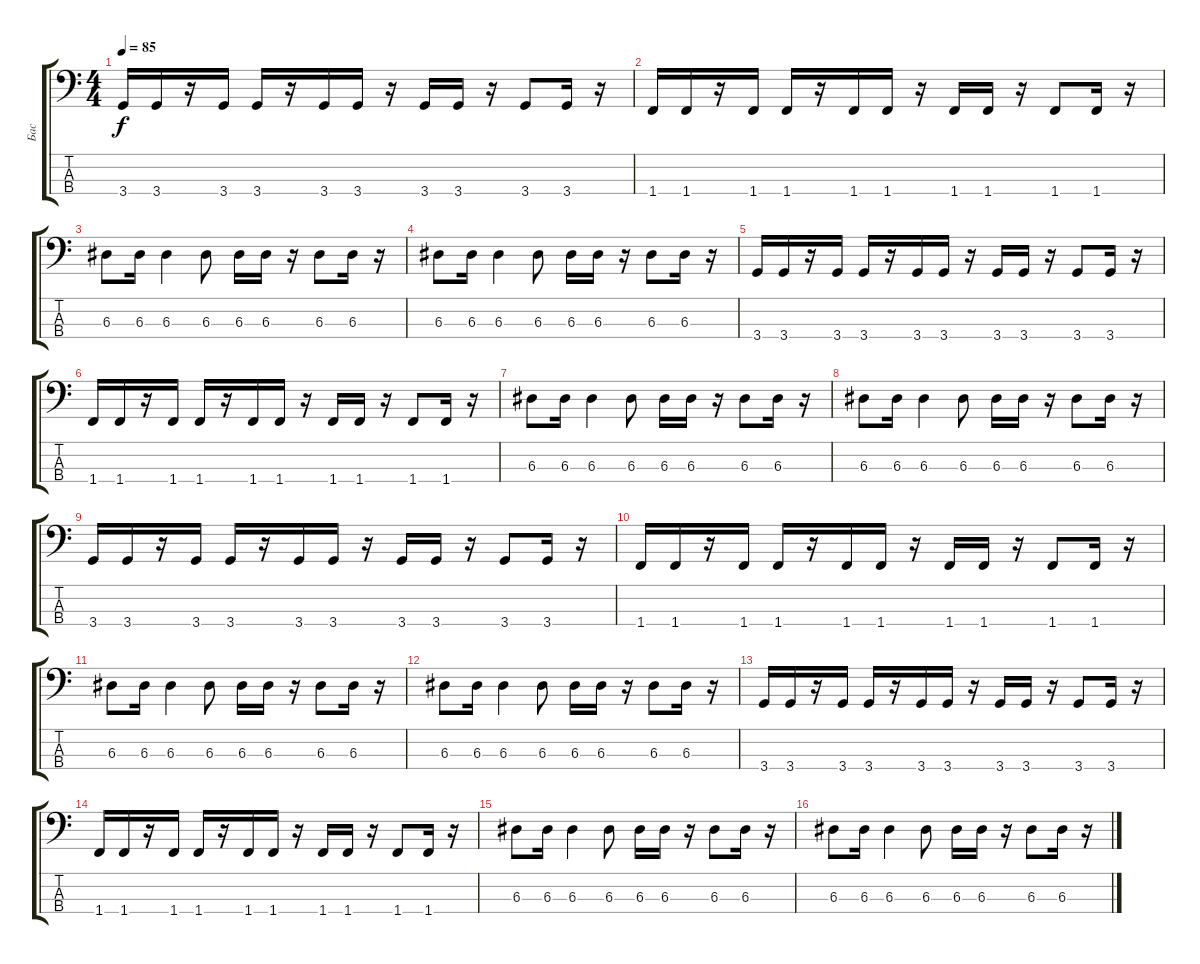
\track ("Бас" "Бас") {instrument synthbass1}
\staff {score tabs}
\tuning (G2 D2 A1 E1) {hide}
\ts (4 4)
\tempo 85
\clef f4
\ks c
3.4.16{dy f} 3.4.16 r.16 3.4.16 3.4.16 r.16 3.4.16 3.4.16 r.16 3.4.16 3.4.16 r.16 3.4.8 3.4.16 r.16 |
1.4.16 1.4.16 r.16 1.4.16 1.4.16 r.16 1.4.16 1.4.16 r.16 1.4.16 1.4.16 r.16 1.4.8 1.4.16 r.16 |
6.3.8 6.3.16 6.3.4 6.3.8 6.3.16 6.3.16 r.16 6.3.8 6.3.16 r.16 |
6.3.8 6.3.16 6.3.4 6.3.8 6.3.16 6.3.16 r.16 6.3.8 6.3.16 r.16 |
3.4.16 3.4.16 r.16 3.4.16 3.4.16 r.16 3.4.16 3.4.16 r.16 3.4.16 3.4.16 r.16 3.4.8 3.4.16 r.16 |
1.4.16 1.4.16 r.16 1.4.16 1.4.16 r.16 1.4.16 1.4.16 r.16 1.4.16 1.4.16 r.16 1.4.8 1.4.16 r.16 |
6.3.8 6.3.16 6.3.4 6.3.8 6.3.16 6.3.16 r.16 6.3.8 6.3.16 r.16 |
6.3.8 6.3.16 6.3.4 6.3.8 6.3.16 6.3.16 r.16 6.3.8 6.3.16 r.16 |
3.4.16 3.4.16 r.16 3.4.16 3.4.16 r.16 3.4.16 3.4.16 r.16 3.4.16 3.4.16 r.16 3.4.8 3.4.16 r.16 |
1.4.16 1.4.16 r.16 1.4.16 1.4.16 r.16 1.4.16 1.4.16 r.16 1.4.16 1.4.16 r.16 1.4.8 1.4.16 r.16 |
6.3.8 6.3.16 6.3.4 6.3.8 6.3.16 6.3.16 r.16 6.3.8 6.3.16 r.16 |
6.3.8 6.3.16 6.3.4 6.3.8 6.3.16 6.3.16 r.16 6.3.8 6.3.16 r.16 |
3.4.16 3.4.16 r.16 3.4.16 3.4.16 r.16 3.4.16 3.4.16 r.16 3.4.16 3.4.16 r.16 3.4.8 3.4.16 r.16 |
1.4.16 1.4.16 r.16 1.4.16 1.4.16 r.16 1.4.16 1.4.16 r.16 1.4.16 1.4.16 r.16 1.4.8 1.4.16 r.16 |
6.3.8 6.3.16 6.3.4 6.3.8 6.3.16 6.3.16 r.16 6.3.8 6.3.16 r.16 |
6.3.8 6.3.16 6.3.4 6.3.8 6.3.16 6.3.16 r.16 6.3.8 6.3.16 r.16
